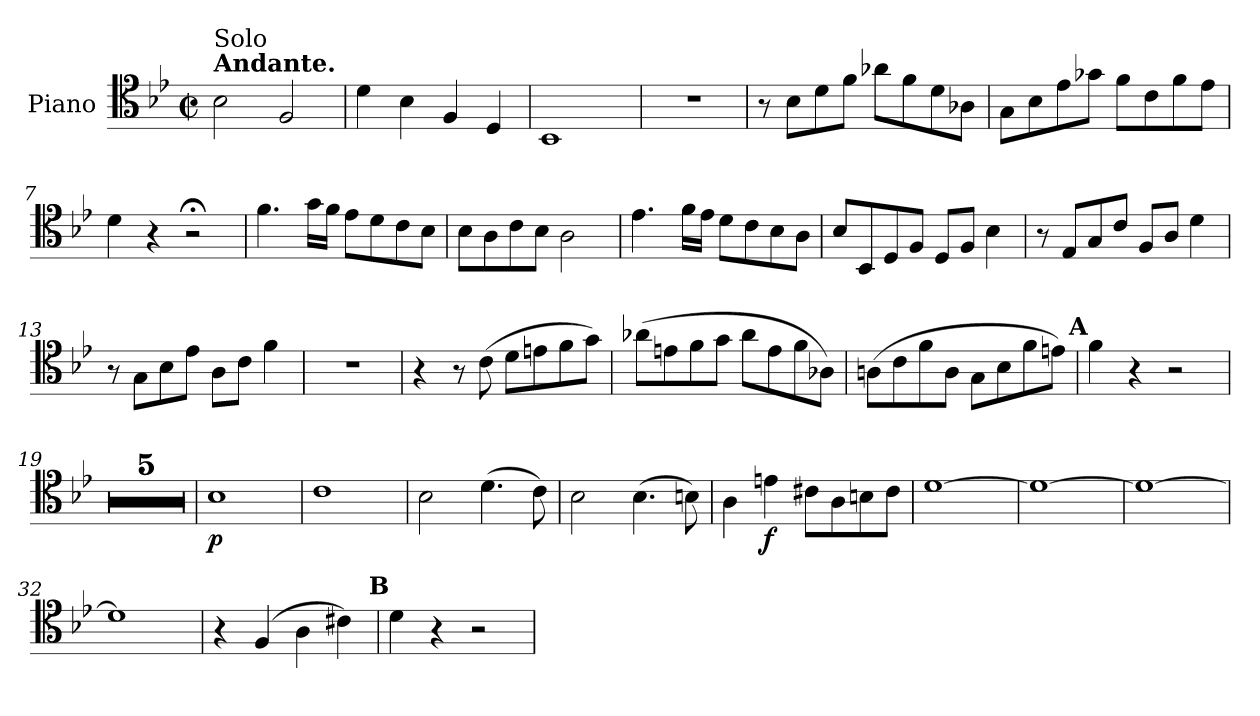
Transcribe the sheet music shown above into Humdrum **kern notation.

**kern	**dynam
*part1	*part1
*staff1	*staff1
*I"Piano	*
*I'Pno.	*
*clefC4	*
*k[b-e-]	*
*M2/2	*
*met(c|)	*
*MM64	*
=1	=1
!LO:TX:a:B:t=Andante.	!
!LO:TX:a:t=Solo	!
2B-\	.
2F/	.
=2	=2
4d\	.
4B-\	.
4F/	.
4D/	.
=3	=3
1BB-	.
=4	=4
1r	.
=5	=5
8r	.
8B-\L	.
8d\	.
8f\J	.
8a-X\L	.
8f\	.
8d\	.
8A-X\J	.
=6	=6
8G\L	.
8B-\	.
8e-\	.
8g-X\J	.
8f\L	.
8c\	.
8f\	.
8e-\J	.
=7	=7
4d\	.
4r	.
2r;<	.
!!LO:LB:g=z
=8	=8
4.f\	.
16g\LL	.
16f\JJ	.
8e-\L	.
8d\	.
8c\	.
8B-\J	.
=9	=9
8B-\L	.
8A\	.
8c\	.
8B-\J	.
2A\	.
=10	=10
4.e-\	.
16f\LL	.
16e-\JJ	.
8d\L	.
8c\	.
8B-\	.
8A\J	.
=11	=11
8B-/L	.
8BB-/	.
8D/	.
8F/J	.
8D/L	.
8F/J	.
4B-\	.
=12	=12
8r	.
8E-/L	.
8G/	.
8c/J	.
8F/L	.
8A/J	.
4d\	.
=13	=13
8r	.
8G\L	.
8B-\	.
8e-\J	.
8A\L	.
8c\J	.
4f\	.
=14	=14
1r	.
!!LO:LB:g=z
=15	=15
4r	.
8r	.
(8c\	.
8d\L	.
8en\	.
8f\	.
8g\J)	.
=16	=16
(8a-X\L	.
8en\	.
8f\	.
8g\J	.
8a-\L	.
8e\	.
8f\	.
8A-X\J)	.
=17	=17
(8An\L	.
8c\	.
8f\	.
8A\J	.
8G\L	.
8B-\	.
8f\	.
8en\J)	.
!!LO:REH:place=s1:a:B:enc=none:fs=14:t=A
=18	=18
4f\	.
4r	.
2r	.
=19	=19
1r	.
=20	=20
1r	.
=21	=21
1r	.
=22	=22
1r	.
=23	=23
1r	.
!!LO:LB:g=z
=24	=24
!	!LO:DY:b
1B-	p
=25	=25
1c	.
=26	=26
2B-\	.
(4.d\	.
8c\)	.
=27	=27
2B-\	.
(4.B-\	.
8Bn\)	.
=28	=28
4A\	.
!	!LO:DY:b
4en\	f
8c#X\L	.
8A\	.
8Bn\	.
8c#\J	.
=29	=29
[1d	.
=30	=30
1d_	.
=31	=31
1d_	.
=32	=32
1d]	.
=33	=33
4r	.
(4F/	.
4A\	.
4c#X\)	.
!!LO:REH:place=s1:a:B:enc=none:fs=14:t=B
=34	=34
4d\	.
4r	.
2r	.
=	=
*-	*-
